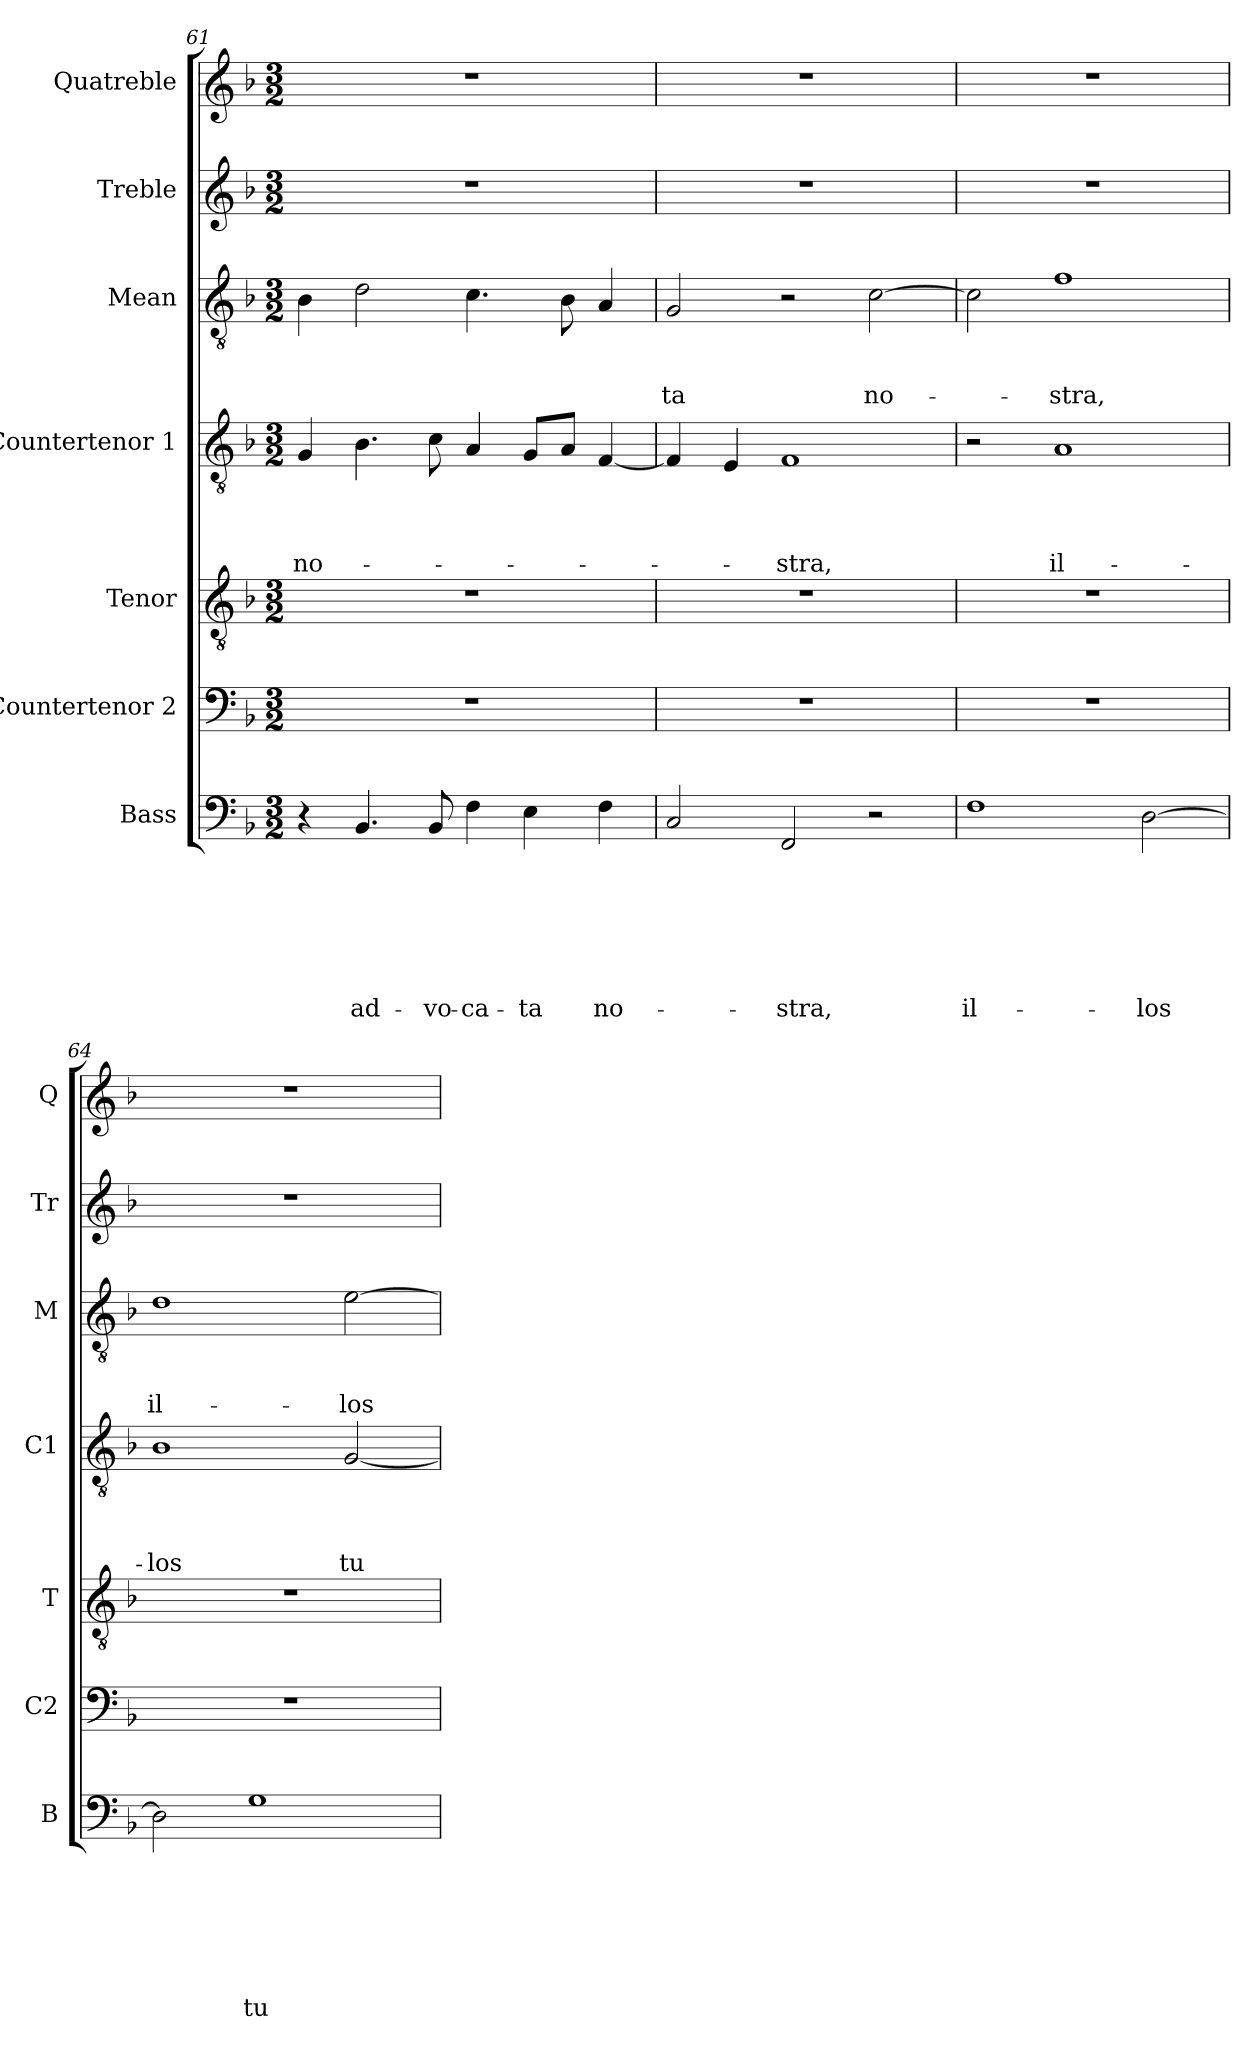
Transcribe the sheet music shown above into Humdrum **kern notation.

**kern	**text	**text	**text	**text	**text	**text	**text	**kern	**kern	**kern	**text	**text	**text	**text	**kern	**text	**text	**text	**kern	**kern
*part7	*part7	*part7	*part7	*part7	*part7	*part7	*part7	*part6	*part5	*part4	*part4	*part4	*part4	*part4	*part3	*part3	*part3	*part3	*part2	*part1
*staff7	*staff7	*staff7	*staff7	*staff7	*staff7	*staff7	*staff7	*staff6	*staff5	*staff4	*staff4	*staff4	*staff4	*staff4	*staff3	*staff3	*staff3	*staff3	*staff2	*staff1
*I"Bass	*	*	*	*	*	*	*	*I"Countertenor 2	*I"Tenor	*I"Countertenor 1	*	*	*	*	*I"Mean	*	*	*	*I"Treble	*I"Quatreble
*I'B	*	*	*	*	*	*	*	*I'C2	*I'T	*I'C1	*	*	*	*	*I'M	*	*	*	*I'Tr	*I'Q
*clefF4	*	*	*	*	*	*	*	*clefF4	*clefGv2	*clefGv2	*	*	*	*	*clefGv2	*	*	*	*clefG2	*clefG2
*k[b-]	*	*	*	*	*	*	*	*k[b-]	*k[b-]	*k[b-]	*	*	*	*	*k[b-]	*	*	*	*k[b-]	*k[b-]
*d:	*	*	*	*	*	*	*	*d:	*d:	*d:	*	*	*	*	*d:	*	*	*	*d:	*d:
*M3/2	*	*	*	*	*	*	*	*M3/2	*M3/2	*M3/2	*	*	*	*	*M3/2	*	*	*	*M3/2	*M3/2
=61	=61	=61	=61	=61	=61	=61	=61	=61	=61	=61	=61	=61	=61	=61	=61	=61	=61	=61	=61	=61
4r	.	.	.	.	.	.	.	1.r	1.r	4G/	.	.	.	no-	4B-\	.	.	.	1.r	1.r
4.BB-/	.	.	.	.	.	.	ad-	.	.	4.B-\	.	.	.	.	2d\	.	.	.	.	.
8BB-/	.	.	.	.	.	.	-vo-	.	.	8c\	.	.	.	.	.	.	.	.	.	.
4F\	.	.	.	.	.	.	-ca-	.	.	4A/	.	.	.	.	4.c\	.	.	.	.	.
4E\	.	.	.	.	.	.	-ta	.	.	8G/L	.	.	.	.	.	.	.	.	.	.
.	.	.	.	.	.	.	.	.	.	8A/J	.	.	.	.	8B-\	.	.	.	.	.
4F\	.	.	.	.	.	.	no-	.	.	[4F/	.	.	.	.	4A/	.	.	.	.	.
=62	=62	=62	=62	=62	=62	=62	=62	=62	=62	=62	=62	=62	=62	=62	=62	=62	=62	=62	=62	=62
2C/	.	.	.	.	.	.	.	1.r	1.r	4F/]	.	.	.	.	2G/	.	.	-ta	1.r	1.r
.	.	.	.	.	.	.	.	.	.	4E/	.	.	.	.	.	.	.	.	.	.
2FF/	.	.	.	.	.	.	-stra,	.	.	1F	.	.	.	-stra,	2r	.	.	.	.	.
2r	.	.	.	.	.	.	.	.	.	.	.	.	.	.	[2c\	.	.	no-	.	.
=63	=63	=63	=63	=63	=63	=63	=63	=63	=63	=63	=63	=63	=63	=63	=63	=63	=63	=63	=63	=63
1F	.	.	.	.	.	.	il-	1.r	1.r	2r	.	.	.	.	2c\]	.	.	.	1.r	1.r
.	.	.	.	.	.	.	.	.	.	1A	.	.	.	il-	1f	.	.	-stra,	.	.
[2D\	.	.	.	.	.	.	-los	.	.	.	.	.	.	.	.	.	.	.	.	.
!!LO:LB:g=z
=64	=64	=64	=64	=64	=64	=64	=64	=64	=64	=64	=64	=64	=64	=64	=64	=64	=64	=64	=64	=64
2D\]	.	.	.	.	.	.	.	1.r	1.r	1B-	.	.	.	-los	1d	.	.	il-	1.r	1.r
1G	.	.	.	.	.	.	tu-	.	.	.	.	.	.	.	.	.	.	.	.	.
.	.	.	.	.	.	.	.	.	.	[2G/	.	.	.	tu-	[2e\	.	.	-los	.	.
=	=	=	=	=	=	=	=	=	=	=	=	=	=	=	=	=	=	=	=	=
*-	*-	*-	*-	*-	*-	*-	*-	*-	*-	*-	*-	*-	*-	*-	*-	*-	*-	*-	*-	*-
